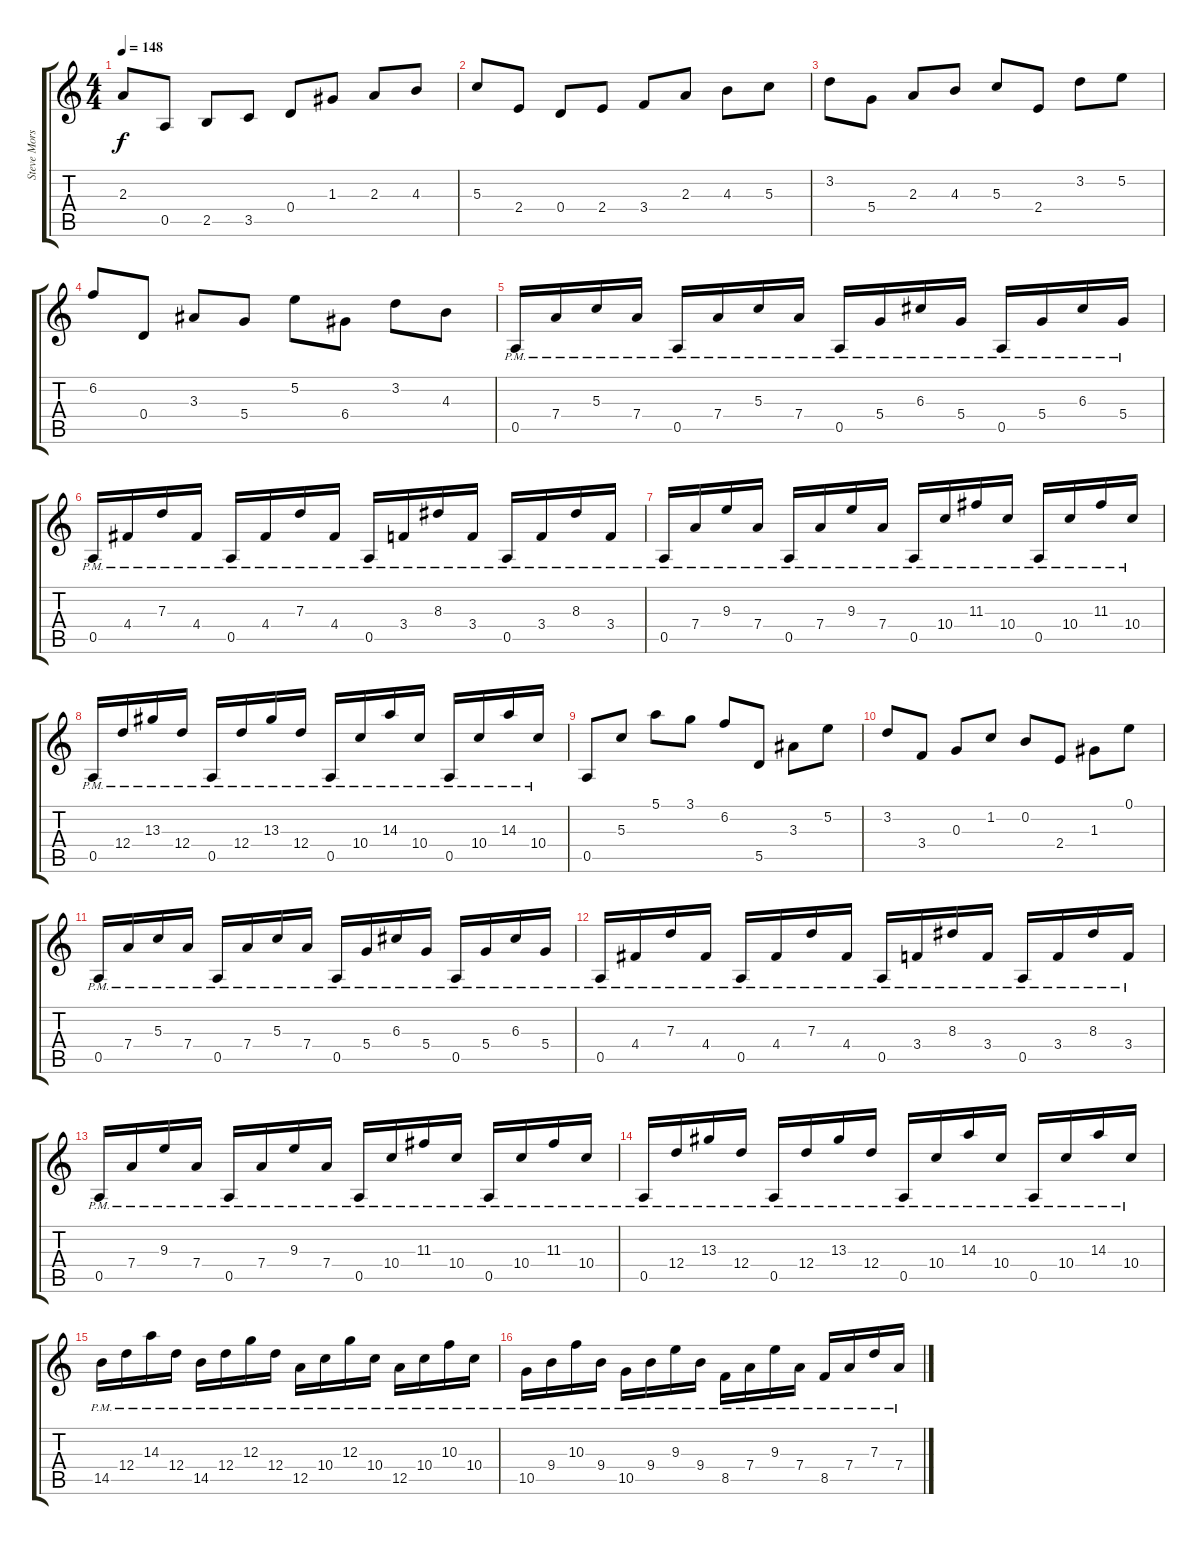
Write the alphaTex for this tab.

\track ("Steve Morse" "Steve Mors") {instrument acousticguitarsteel}
\staff {score tabs}
\tuning (E4 B3 G3 D3 A2 E2) {hide}
\ts (4 4)
\tempo 148
\clef g2
\ks c
2.3.8{dy f instrument acousticguitarsteel} 0.5.8 2.5.8 3.5.8 0.4.8 1.3.8 2.3.8 4.3.8 |
5.3.8 2.4.8 0.4.8 2.4.8 3.4.8 2.3.8 4.3.8 5.3.8 |
3.2.8 5.4.8 2.3.8 4.3.8 5.3.8 2.4.8 3.2.8 5.2.8 |
6.2.8 0.4.8 3.3.8 5.4.8 5.2.8 6.4.8 3.2.8 4.3.8 |
0.5{pm}.16 7.4{pm}.16 5.3{pm}.16 7.4{pm}.16 0.5{pm}.16 7.4{pm}.16 5.3{pm}.16 7.4{pm}.16 0.5{pm}.16 5.4{pm}.16 6.3{pm}.16 5.4{pm}.16 0.5{pm}.16 5.4{pm}.16 6.3{pm}.16 5.4{pm}.16 |
0.5{pm}.16 4.4{pm}.16 7.3{pm}.16 4.4{pm}.16 0.5{pm}.16 4.4{pm}.16 7.3{pm}.16 4.4{pm}.16 0.5{pm}.16 3.4{pm}.16 8.3{pm}.16 3.4{pm}.16 0.5{pm}.16 3.4{pm}.16 8.3{pm}.16 3.4{pm}.16 |
0.5{pm}.16 7.4{pm}.16 9.3{pm}.16 7.4{pm}.16 0.5{pm}.16 7.4{pm}.16 9.3{pm}.16 7.4{pm}.16 0.5{pm}.16 10.4{pm}.16 11.3{pm}.16 10.4{pm}.16 0.5{pm}.16 10.4{pm}.16 11.3{pm}.16 10.4{pm}.16 |
0.5{pm}.16 12.4{pm}.16 13.3{pm}.16 12.4{pm}.16 0.5{pm}.16 12.4{pm}.16 13.3{pm}.16 12.4{pm}.16 0.5{pm}.16 10.4{pm}.16 14.3{pm}.16 10.4{pm}.16 0.5{pm}.16 10.4{pm}.16 14.3{pm}.16 10.4{pm}.16 |
0.5.8 5.3.8 5.1.8 3.1.8 6.2.8 5.5.8 3.3.8 5.2.8 |
3.2.8 3.4.8 0.3.8 1.2.8 0.2.8 2.4.8 1.3.8 0.1.8 |
0.5{pm}.16 7.4{pm}.16 5.3{pm}.16 7.4{pm}.16 0.5{pm}.16 7.4{pm}.16 5.3{pm}.16 7.4{pm}.16 0.5{pm}.16 5.4{pm}.16 6.3{pm}.16 5.4{pm}.16 0.5{pm}.16 5.4{pm}.16 6.3{pm}.16 5.4{pm}.16 |
0.5{pm}.16 4.4{pm}.16 7.3{pm}.16 4.4{pm}.16 0.5{pm}.16 4.4{pm}.16 7.3{pm}.16 4.4{pm}.16 0.5{pm}.16 3.4{pm}.16 8.3{pm}.16 3.4{pm}.16 0.5{pm}.16 3.4{pm}.16 8.3{pm}.16 3.4{pm}.16 |
0.5{pm}.16 7.4{pm}.16 9.3{pm}.16 7.4{pm}.16 0.5{pm}.16 7.4{pm}.16 9.3{pm}.16 7.4{pm}.16 0.5{pm}.16 10.4{pm}.16 11.3{pm}.16 10.4{pm}.16 0.5{pm}.16 10.4{pm}.16 11.3{pm}.16 10.4{pm}.16 |
0.5{pm}.16 12.4{pm}.16 13.3{pm}.16 12.4{pm}.16 0.5{pm}.16 12.4{pm}.16 13.3{pm}.16 12.4{pm}.16 0.5{pm}.16 10.4{pm}.16 14.3{pm}.16 10.4{pm}.16 0.5{pm}.16 10.4{pm}.16 14.3{pm}.16 10.4{pm}.16 |
14.5{pm}.16 12.4{pm}.16 14.3{pm}.16 12.4{pm}.16 14.5{pm}.16 12.4{pm}.16 12.3{pm}.16 12.4{pm}.16 12.5{pm}.16 10.4{pm}.16 12.3{pm}.16 10.4{pm}.16 12.5{pm}.16 10.4{pm}.16 10.3{pm}.16 10.4{pm}.16 |
10.5{pm}.16 9.4{pm}.16 10.3{pm}.16 9.4{pm}.16 10.5{pm}.16 9.4{pm}.16 9.3{pm}.16 9.4{pm}.16 8.5{pm}.16 7.4{pm}.16 9.3{pm}.16 7.4{pm}.16 8.5{pm}.16 7.4{pm}.16 7.3{pm}.16 7.4{pm}.16
